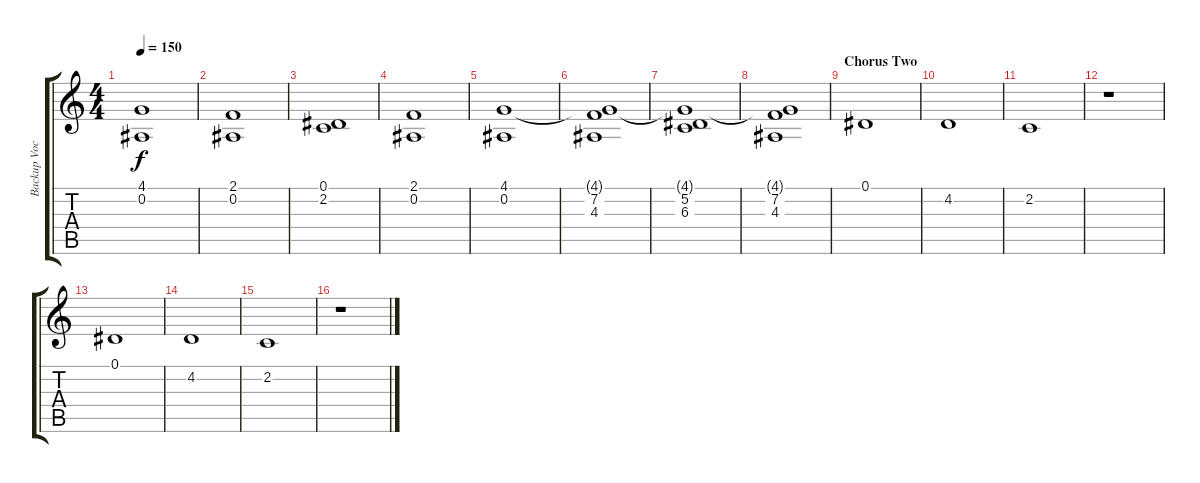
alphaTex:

\track ("Backup Vocals [Brian Bell-Scott Shriner]" "Backup Voc") {instrument lead1square}
\staff {score tabs}
\tuning (Eb4 Bb3 Gb3 Db3 Ab2 Eb2) {hide}
\ts (4 4)
\tempo 150
\clef g2
\ks c
(4.1 0.2).1{dy f} |
(2.1 0.2).1 |
(0.1 2.2).1 |
(2.1 0.2).1 |
(4.1 0.2).1 |
(4.1{t} 7.2 4.3).1 |
(4.1{t} 5.2 6.3).1 |
(4.1{t} 7.2 4.3).1 |
\section ("" "Chorus Two")
0.1.1{volume 13} |
4.2.1 |
2.2.1 |
r.1 |
0.1.1{volume 13} |
4.2.1 |
2.2.1 |
r.1
